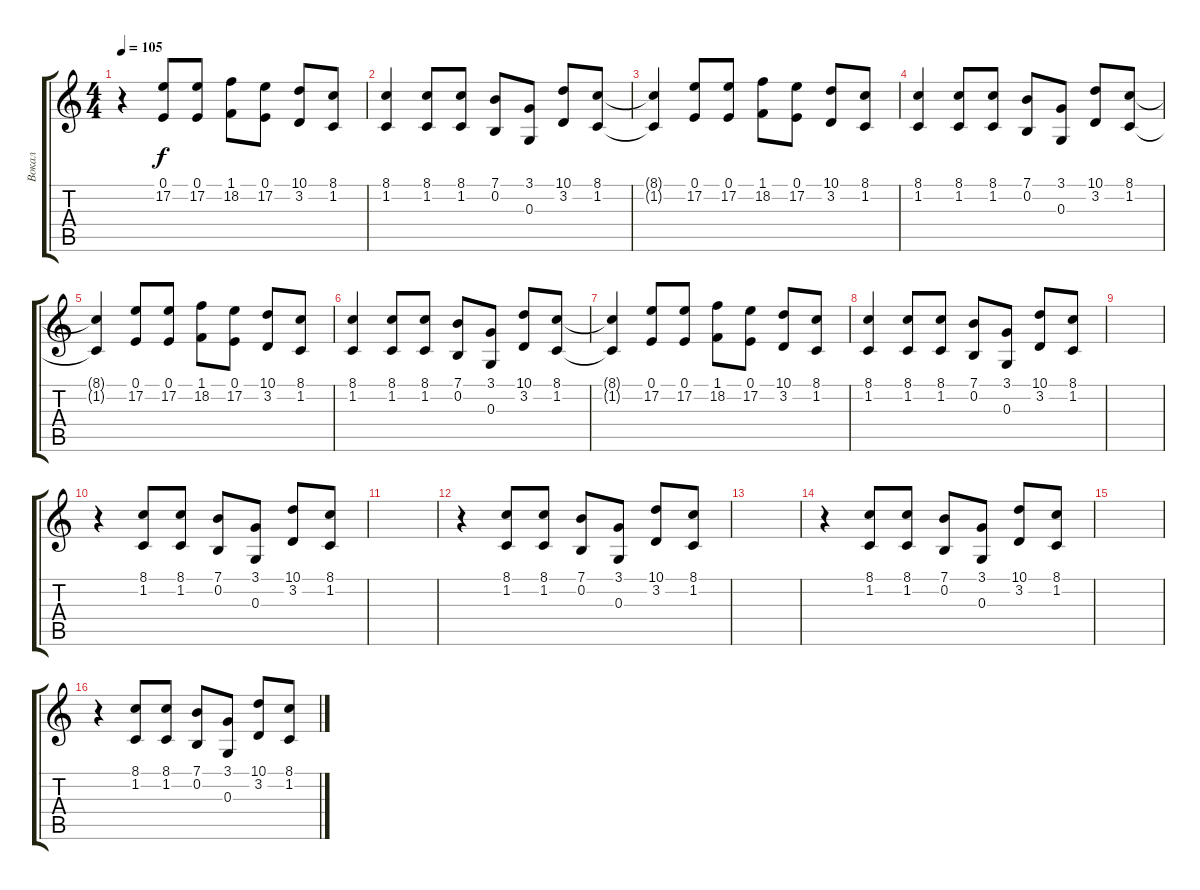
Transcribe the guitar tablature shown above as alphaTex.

\track ("Вокал" "Вокал") {solo instrument lead2sawtooth}
\staff {score tabs}
\tuning (E4 B3 G3 D3 A2 E2) {hide}
\ts (4 4)
\tempo 105
\clef g2
\ks c
r.4{dy f} (0.1 17.2).8 (0.1 17.2).8 (1.1 18.2).8 (0.1 17.2).8 (10.1 3.2).8 (8.1 1.2).8 |
(8.1 1.2).4 (8.1 1.2).8 (8.1 1.2).8 (7.1 0.2).8 (3.1 0.3).8 (10.1 3.2).8 (8.1 1.2).8 |
(8.1{t} 1.2{t}).4 (0.1 17.2).8 (0.1 17.2).8 (1.1 18.2).8 (0.1 17.2).8 (10.1 3.2).8 (8.1 1.2).8 |
(8.1 1.2).4 (8.1 1.2).8 (8.1 1.2).8 (7.1 0.2).8 (3.1 0.3).8 (10.1 3.2).8 (8.1 1.2).8 |
(8.1{t} 1.2{t}).4 (0.1 17.2).8 (0.1 17.2).8 (1.1 18.2).8 (0.1 17.2).8 (10.1 3.2).8 (8.1 1.2).8 |
(8.1 1.2).4 (8.1 1.2).8 (8.1 1.2).8 (7.1 0.2).8 (3.1 0.3).8 (10.1 3.2).8 (8.1 1.2).8 |
(8.1{t} 1.2{t}).4 (0.1 17.2).8 (0.1 17.2).8 (1.1 18.2).8 (0.1 17.2).8 (10.1 3.2).8 (8.1 1.2).8 |
(8.1 1.2).4 (8.1 1.2).8 (8.1 1.2).8 (7.1 0.2).8 (3.1 0.3).8 (10.1 3.2).8 (8.1 1.2).8 |
|
r.4 (8.1 1.2).8 (8.1 1.2).8 (7.1 0.2).8 (3.1 0.3).8 (10.1 3.2).8 (8.1 1.2).8 |
|
r.4 (8.1 1.2).8 (8.1 1.2).8 (7.1 0.2).8 (3.1 0.3).8 (10.1 3.2).8 (8.1 1.2).8 |
|
r.4 (8.1 1.2).8 (8.1 1.2).8 (7.1 0.2).8 (3.1 0.3).8 (10.1 3.2).8 (8.1 1.2).8 |
|
r.4 (8.1 1.2).8 (8.1 1.2).8 (7.1 0.2).8 (3.1 0.3).8 (10.1 3.2).8 (8.1 1.2).8
